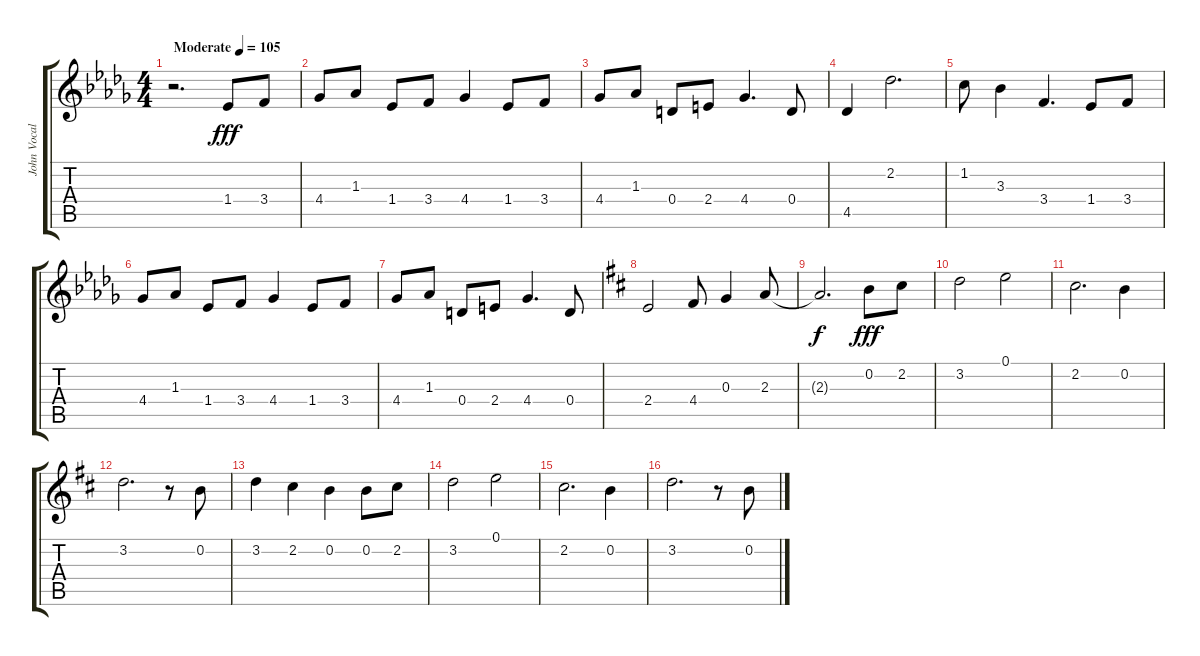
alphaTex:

\track ("John Vocal" "John Vocal") {solo instrument electricguitarjazz}
\staff {score tabs}
\tuning (E4 B3 G3 D3 A2 E2) {hide}
\ts (4 4)
\tempo (105 "Moderate")
\clef g2
\ks db
r.2{d dy fff instrument electricguitarjazz} 1.4.8 3.4.8 |
4.4.8 1.3.8 1.4.8 3.4.8 4.4.4 1.4.8 3.4.8 |
4.4.8 1.3.8 0.4.8 2.4.8 4.4.4{d} 0.4.8 |
4.5.4 2.2.2{d} |
1.2.8 3.3.4 3.4.4{d} 1.4.8 3.4.8 |
4.4.8 1.3.8 1.4.8 3.4.8 4.4.4 1.4.8 3.4.8 |
4.4.8 1.3.8 0.4.8 2.4.8 4.4.4{d} 0.4.8 |
\ks d
2.4.2 4.4.8 0.3.4 2.3.8 |
2.3{t}.2{d dy f} 0.2.8{dy fff} 2.2.8 |
3.2.2 0.1.2 |
2.2.2{d} 0.2.4 |
3.2.2{d} r.8 0.2.8 |
3.2.4 2.2.4 0.2.4 0.2.8 2.2.8 |
3.2.2 0.1.2 |
2.2.2{d} 0.2.4 |
3.2.2{d} r.8 0.2.8
